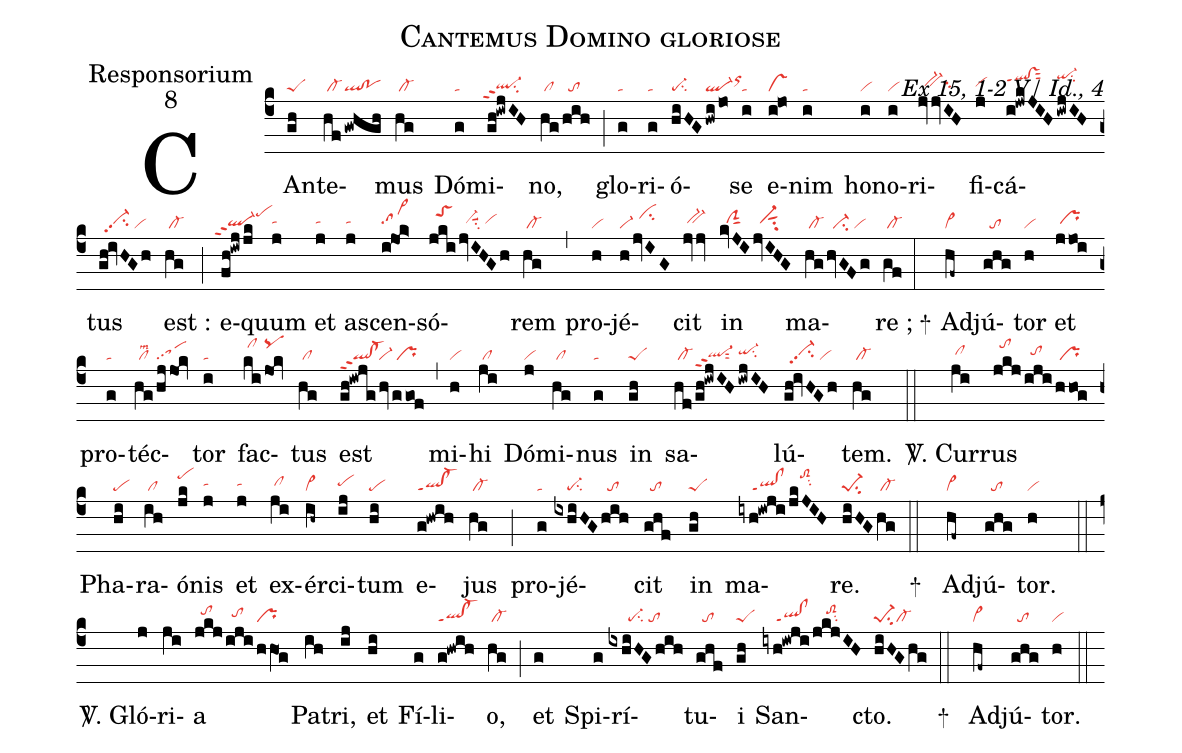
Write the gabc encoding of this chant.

name:Cantemus Domino gloriose;
office-part:Responsorium;
mode:8;
commentary:Ex 15, 1-2 V/ Id., 4;
nabc-lines:1;
%%
(c4)CAn(gh|peS)te(hf|/cl-|!gwhgh|ql!po)mus(hg|/cl-) Dó(g|ta)mi(gh!iwjIH|`ql-hgppt2su2)no,(hg|/cl|/hih|//to) (;) glo(g|ta)ri(g|ta)ó(hiHG|pe-su2|/hwi/jo|ql-orhj)se(i|ta) e(i!jo|vs)nim(i|ta) ho(i|vi)no(i|vi)ri(jvjvIH|//bv-hhsu2)fi(j|vihh)cá(i!jwkJIH|qlhj!vshjppt1sut2|/iwjIH|qi-hksu2)tus(gh!ivHGh|//vi-hhpp2su2/vi) est :(hg|/cl-) (;) e(fh!iwjjk|``ql-hgppt2pehk)quum(j|tahh) et(j|tahh) a(j|tahh)scen(i!jo!k>|sa>hh)só(jki|//toShk|/jvIHGh|//vi-hhsuu1su2/vihh)rem(hg|/cl-) (,) pro(h|vi)jé(h|vi-|/jvIG|//cihj)cit(jvjv|/bv-hh) in(kvJI|//ciGhh|jvIHG|//vi-hhsut1su2) ma(hg|/cl-|/hvGFg|//vi-su2/vi)re ;(gf|/cl-) (:)
+() Ad(hf~|cl~)jú(ghg|//to)tor(h|vi) et(jjoi|/prhh) pro(g|ta)téc(hg|/cllsm2|/hjjok|sapp1)tor(i|ta) fac(ki|/clhk|/jok|pqhk)tus(hg|/cl) est(gh!iwjg|ql!cl-ppt2|/hv|vi-|/ggof|/pr) (,) mi(h|vi)hi(ji|/cl) Dó(j|vi)mi(hg|/cl)nus(g|ta) in(gh|peS) sa(hf|/cl-|/gh!iwjIH|ql-hgppt2sut2|/iwjIH|qi-hhsu2)lú(gh!ivHGh|//vi-hhpp2su2/vi)tem.(hg|/cl-) (::)

<sp>V/</sp>. Cur(ji|/clhh)rus(jkj|//tohk|/iji|//tohh|/hhog|/pr) Pha(hi|pe)ra(ih|/cl)ó(jk|pehk)nis(j|tahh) et(j|tahh) ex(ji|/clhh)ér(ih~|cl~)ci(ij|pehh)tum(hi|pe) e(g!hwih|ql!cl-ppt1)jus(hg|/cl-) (;) pro(g|ta)jé(ixhiHG|////pe-su2|hih|//to)cit(ghf|//to) in(gh|peS) ma(iyh!iwji|////ql!clppt1|/jkJIH|///toS2hksu2)re.(hiHG|pe-1su2|hg|/cl-) (::)
+() Ad(hf~|cl~)jú(ghg|//to)tor.(h|vi) (::)

<sp>V/</sp>. Gló(j)ri(ji)a(jkj|//tohi|/iji|//tohh|/hhO1g|pr) Pa(ih)tri,(ij)
et(hi) Fí(g)li(g!hwih|ql!cl-ppt1)o,(hg|/cl-) (;)
et(g) Spi(g)rí(ixhiHGhih|//////pe-su2/to)tu(ghf|//to)i(gh|peS)
San(iyh!iwji|////ql!clppt1|/jkjIH|////toS2hisu2)cto.(hiHGhg|pe-1su2cl-) (::)
+() Ad(hf~|cl~)jú(ghg|//to)tor.(h|vi) (::)
